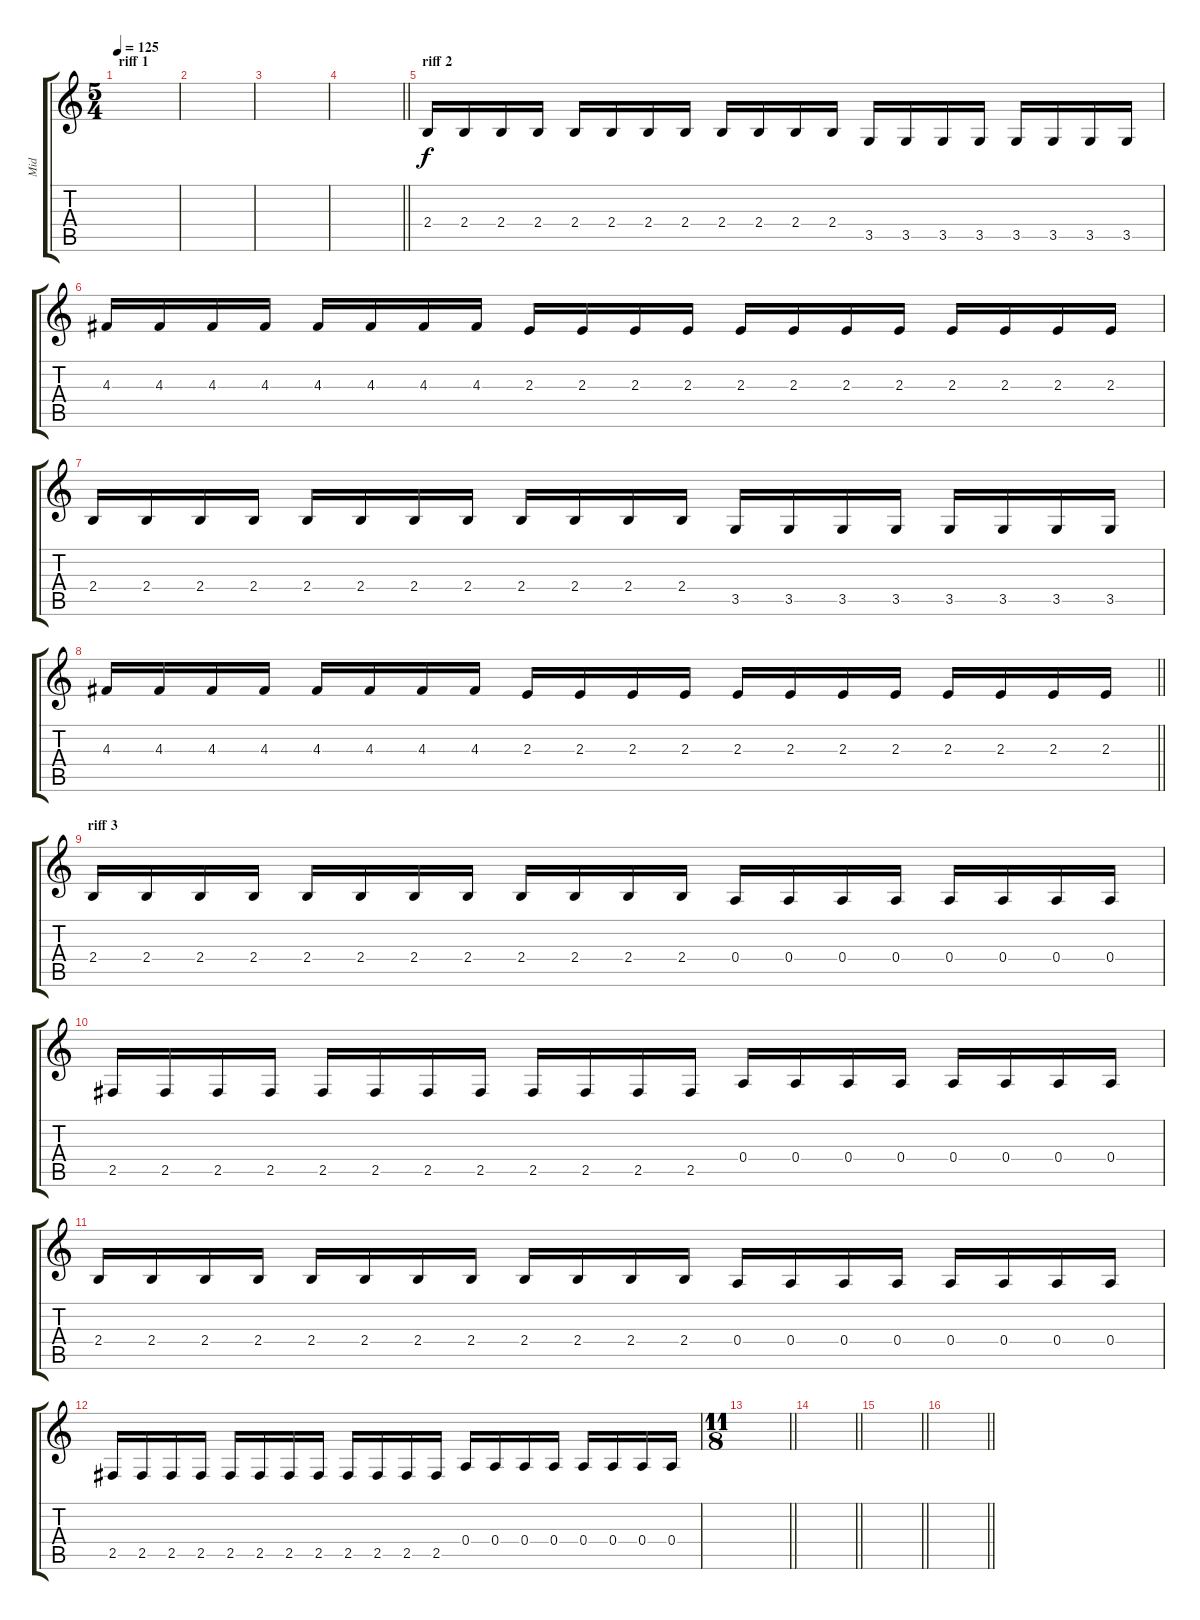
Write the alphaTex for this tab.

\track ("Mid" "Mid") {instrument distortionguitar}
\staff {score tabs}
\tuning (B3 Gb3 D3 A2 E2 B1) {hide}
\ts (5 4)
\section ("" "riff 1")
\tempo 125
\clef g2
\ks c
|
|
|
\barLineRight lightlight
|
\section ("" "riff 2")
2.4.16 2.4.16 2.4.16 2.4.16 2.4.16 2.4.16 2.4.16 2.4.16 2.4.16 2.4.16 2.4.16 2.4.16 3.5.16 3.5.16 3.5.16 3.5.16 3.5.16 3.5.16 3.5.16 3.5.16 |
4.3.16 4.3.16 4.3.16 4.3.16 4.3.16 4.3.16 4.3.16 4.3.16 2.3.16 2.3.16 2.3.16 2.3.16 2.3.16 2.3.16 2.3.16 2.3.16 2.3.16 2.3.16 2.3.16 2.3.16 |
2.4.16 2.4.16 2.4.16 2.4.16 2.4.16 2.4.16 2.4.16 2.4.16 2.4.16 2.4.16 2.4.16 2.4.16 3.5.16 3.5.16 3.5.16 3.5.16 3.5.16 3.5.16 3.5.16 3.5.16 |
\barLineRight lightlight
4.3.16 4.3.16 4.3.16 4.3.16 4.3.16 4.3.16 4.3.16 4.3.16 2.3.16 2.3.16 2.3.16 2.3.16 2.3.16 2.3.16 2.3.16 2.3.16 2.3.16 2.3.16 2.3.16 2.3.16 |
\section ("" "riff 3")
2.4.16 2.4.16 2.4.16 2.4.16 2.4.16 2.4.16 2.4.16 2.4.16 2.4.16 2.4.16 2.4.16 2.4.16 0.4.16 0.4.16 0.4.16 0.4.16 0.4.16 0.4.16 0.4.16 0.4.16 |
2.5.16 2.5.16 2.5.16 2.5.16 2.5.16 2.5.16 2.5.16 2.5.16 2.5.16 2.5.16 2.5.16 2.5.16 0.4.16 0.4.16 0.4.16 0.4.16 0.4.16 0.4.16 0.4.16 0.4.16 |
2.4.16 2.4.16 2.4.16 2.4.16 2.4.16 2.4.16 2.4.16 2.4.16 2.4.16 2.4.16 2.4.16 2.4.16 0.4.16 0.4.16 0.4.16 0.4.16 0.4.16 0.4.16 0.4.16 0.4.16 |
2.5.16 2.5.16 2.5.16 2.5.16 2.5.16 2.5.16 2.5.16 2.5.16 2.5.16 2.5.16 2.5.16 2.5.16 0.4.16 0.4.16 0.4.16 0.4.16 0.4.16 0.4.16 0.4.16 0.4.16 |
\ts (11 8)
\barLineRight lightlight
|
\barLineRight lightlight
|
\barLineRight lightlight
|
\barLineRight lightlight
